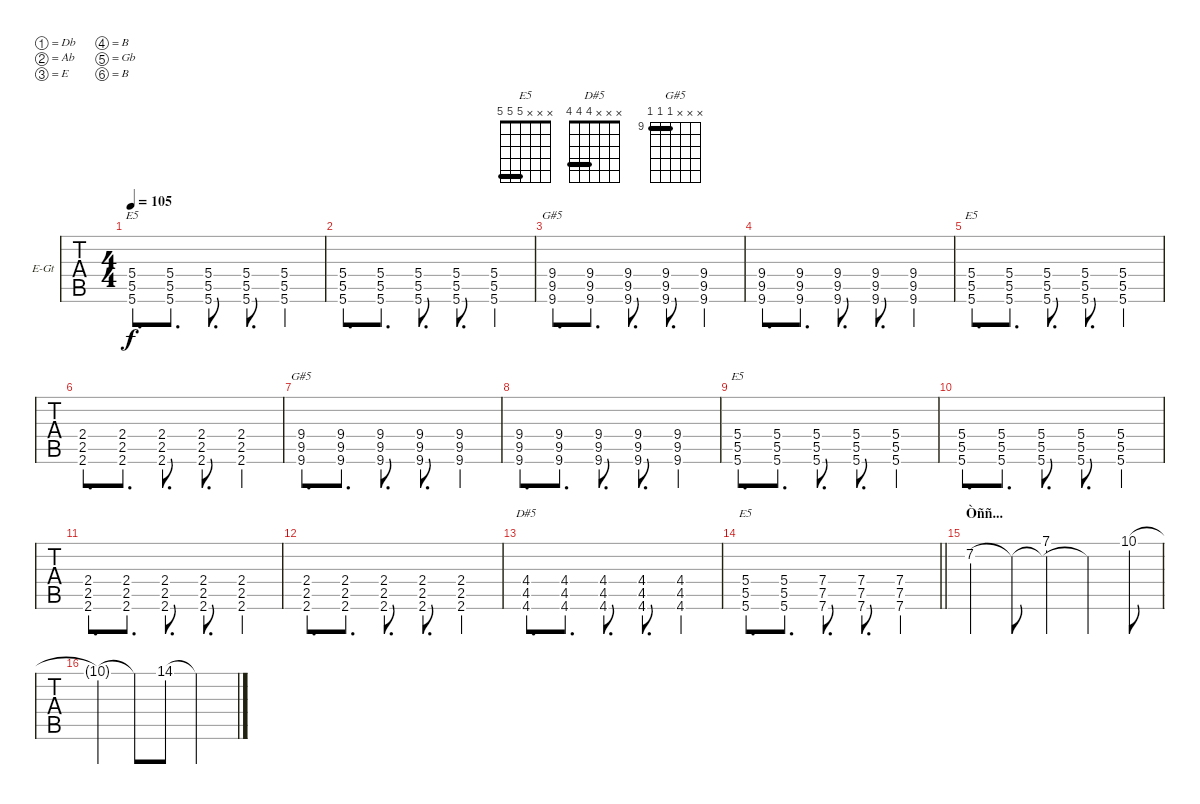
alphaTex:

\bracketExtendMode groupsimilarinstruments
\firstSystemTrackNameOrientation horizontal
\otherSystemsTrackNameOrientation horizontal
\track ("E-Gt 2" "E-Gt") {instrument distortionguitar}
\staff {tabs}
\tuning (Db4 Ab3 E3 B2 Gb2 B1)
\chord ("E5" x x x 5 5 5) {barre (5 5)}
\chord ("D#5" x x x 4 4 4) {barre (4 4)}
\chord ("G#5" x x x 9 9 9) {firstfret 9 barre (9 9)}
\ts (4 4)
\tempo 105
\clef g2
\ks c
(5.4 5.5 5.6).8{d ch "E5" dy f} (5.4 5.5 5.6).8{d} (5.4 5.5 5.6).8{d} (5.4 5.5 5.6).8{d} (5.4 5.5 5.6).4 |
(5.4 5.5 5.6).8{d} (5.4 5.5 5.6).8{d} (5.4 5.5 5.6).8{d} (5.4 5.5 5.6).8{d} (5.4 5.5 5.6).4 |
(9.4 9.5 9.6).8{d ch "G#5"} (9.4 9.5 9.6).8{d} (9.4 9.5 9.6).8{d} (9.4 9.5 9.6).8{d} (9.4 9.5 9.6).4 |
(9.4 9.5 9.6).8{d} (9.4 9.5 9.6).8{d} (9.4 9.5 9.6).8{d} (9.4 9.5 9.6).8{d} (9.4 9.5 9.6).4 |
(5.4 5.5 5.6).8{d ch "E5"} (5.4 5.5 5.6).8{d} (5.4 5.5 5.6).8{d} (5.4 5.5 5.6).8{d} (5.4 5.5 5.6).4 |
(2.4 2.5 2.6).8{d} (2.4 2.5 2.6).8{d} (2.4 2.5 2.6).8{d} (2.4 2.5 2.6).8{d} (2.4 2.5 2.6).4 |
(9.4 9.5 9.6).8{d ch "G#5"} (9.4 9.5 9.6).8{d} (9.4 9.5 9.6).8{d} (9.4 9.5 9.6).8{d} (9.4 9.5 9.6).4 |
(9.4 9.5 9.6).8{d} (9.4 9.5 9.6).8{d} (9.4 9.5 9.6).8{d} (9.4 9.5 9.6).8{d} (9.4 9.5 9.6).4 |
(5.4 5.5 5.6).8{d ch "E5"} (5.4 5.5 5.6).8{d} (5.4 5.5 5.6).8{d} (5.4 5.5 5.6).8{d} (5.4 5.5 5.6).4 |
(5.4 5.5 5.6).8{d} (5.4 5.5 5.6).8{d} (5.4 5.5 5.6).8{d} (5.4 5.5 5.6).8{d} (5.4 5.5 5.6).4 |
(2.4 2.5 2.6).8{d} (2.4 2.5 2.6).8{d} (2.4 2.5 2.6).8{d} (2.4 2.5 2.6).8{d} (2.4 2.5 2.6).4 |
(2.4 2.5 2.6).8{d} (2.4 2.5 2.6).8{d} (2.4 2.5 2.6).8{d} (2.4 2.5 2.6).8{d} (2.4 2.5 2.6).4 |
(4.4 4.5 4.6).8{d ch "D#5"} (4.4 4.5 4.6).8{d} (4.4 4.5 4.6).8{d} (4.4 4.5 4.6).8{d} (4.4 4.5 4.6).4 |
\barLineRight lightlight
(5.4 5.5 5.6).8{d ch "E5"} (5.4 5.5 5.6).8{d} (7.4 7.5 7.6).8{d} (7.4 7.5 7.6).8{d} (7.4 7.5 7.6).4 |
\section ("" "Òññ...")
7.2.4 7.2{t}.8 (7.1 7.2{t}).4 7.2{t}.4 10.1.8 |
10.1{t}.4 10.1{t}.8 14.1.8 14.1{t}.2
